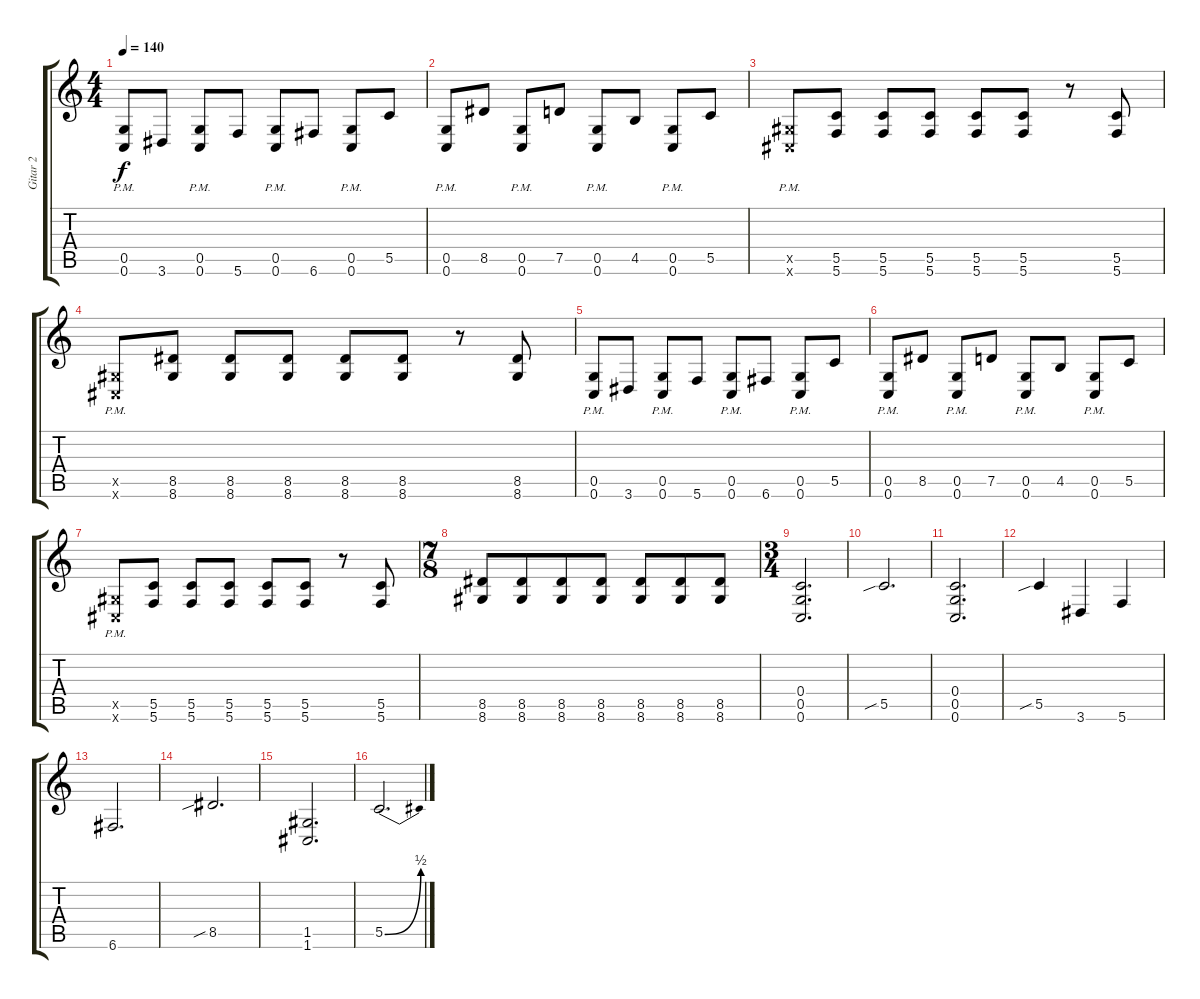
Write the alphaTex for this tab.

\track ("Gitar 2" "Gitar 2") {instrument distortionguitar}
\staff {score tabs}
\tuning (D4 A3 F3 C3 G2 C2) {hide}
\ts (4 4)
\tempo 140
\clef g2
\ks c
(0.5{pm} 0.6{pm}).8{dy f} 3.6.8 (0.5{pm} 0.6{pm}).8 5.6.8 (0.5{pm} 0.6{pm}).8 6.6.8 (0.5{pm} 0.6{pm}).8 5.5.8 |
(0.5{pm} 0.6{pm}).8 8.5.8 (0.5{pm} 0.6{pm}).8 7.5.8 (0.5{pm} 0.6{pm}).8 4.5.8 (0.5{pm} 0.6{pm}).8 5.5.8 |
(1.5{pm x} 1.6{pm x}).8 (5.5 5.6).8 (5.5 5.6).8 (5.5 5.6).8 (5.5 5.6).8 (5.5 5.6).8 r.8 (5.5 5.6).8 |
(1.5{pm x} 1.6{pm x}).8 (8.5 8.6).8 (8.5 8.6).8 (8.5 8.6).8 (8.5 8.6).8 (8.5 8.6).8 r.8 (8.5 8.6).8 |
(0.5{pm} 0.6{pm}).8 3.6.8 (0.5{pm} 0.6{pm}).8 5.6.8 (0.5{pm} 0.6{pm}).8 6.6.8 (0.5{pm} 0.6{pm}).8 5.5.8 |
(0.5{pm} 0.6{pm}).8 8.5.8 (0.5{pm} 0.6{pm}).8 7.5.8 (0.5{pm} 0.6{pm}).8 4.5.8 (0.5{pm} 0.6{pm}).8 5.5.8 |
(1.5{pm x} 1.6{pm x}).8 (5.5 5.6).8 (5.5 5.6).8 (5.5 5.6).8 (5.5 5.6).8 (5.5 5.6).8 r.8 (5.5 5.6).8 |
\ts (7 8)
(8.5 8.6).8 (8.5 8.6).8 (8.5 8.6).8 (8.5 8.6).8 (8.5 8.6).8 (8.5 8.6).8 (8.5 8.6).8 |
\ts (3 4)
(0.4 0.5 0.6).2{d} |
5.5{sib}.2{d} |
(0.4 0.5 0.6).2{d} |
5.5{sib}.4 3.6.4 5.6.4 |
6.6.2{d} |
8.5{sib}.2{d} |
(1.5 1.6).2{d} |
5.5{be (bend 0 0 60 2)}.2{d}
